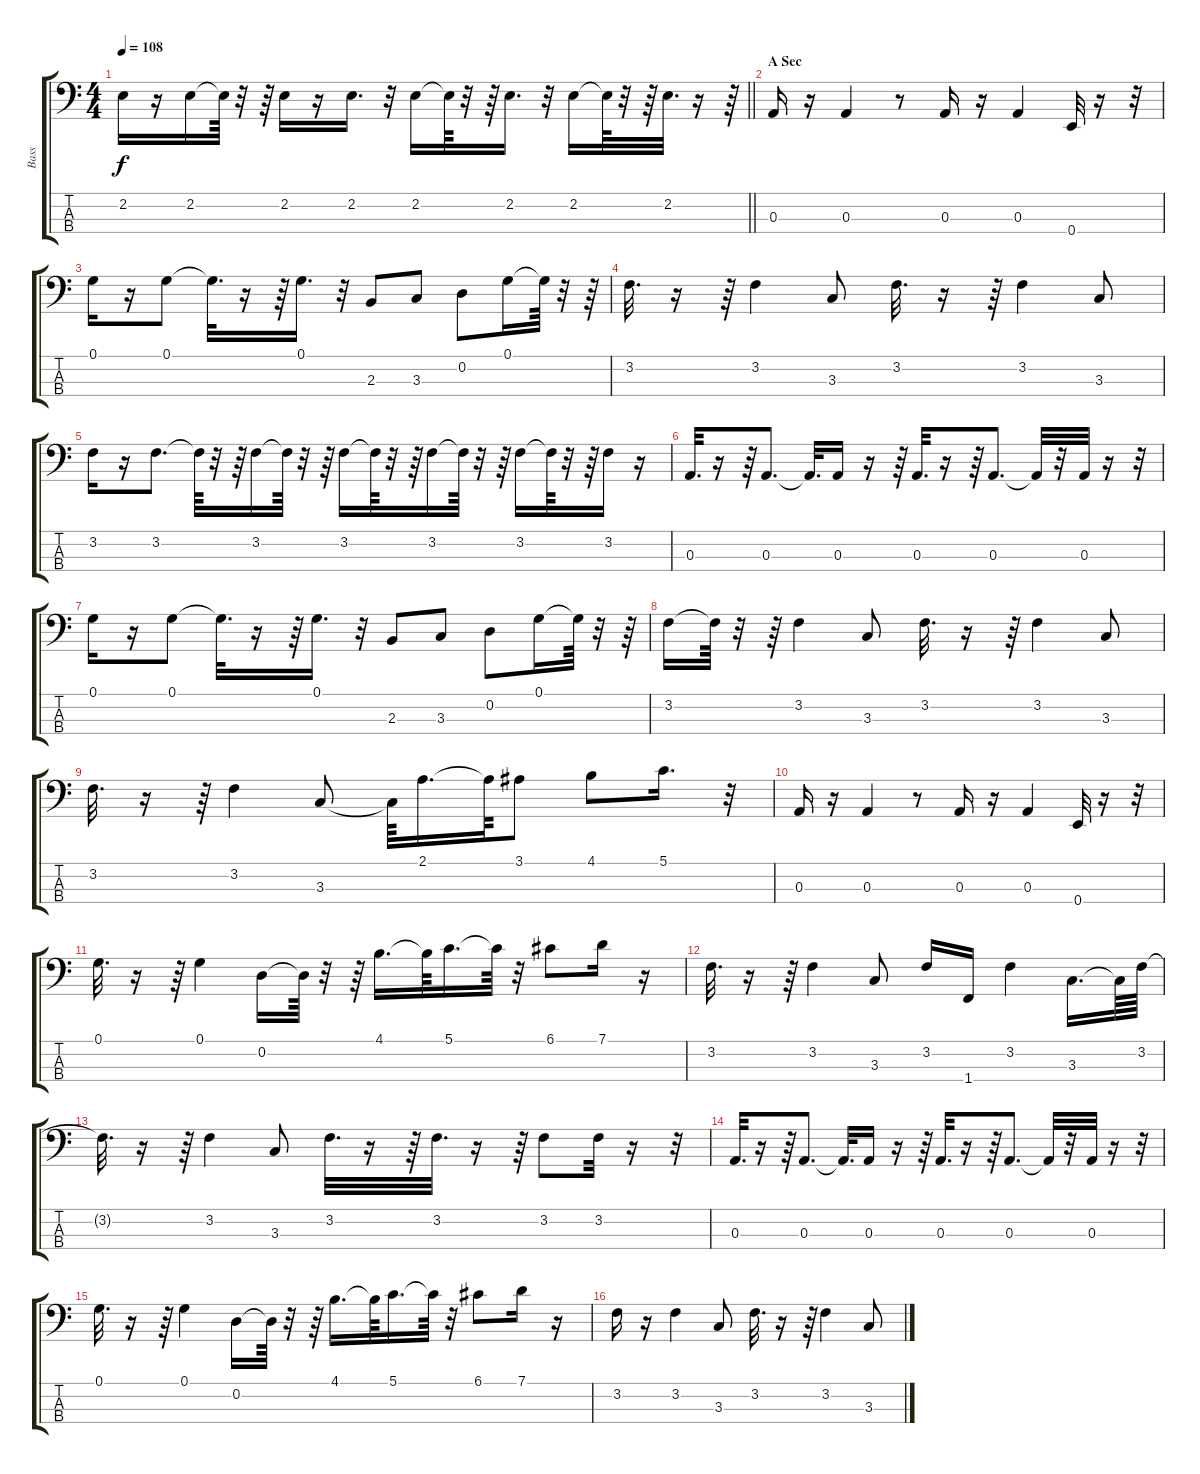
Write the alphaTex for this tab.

\track ("Bass" "Bass") {instrument electricbasspick}
\staff {score tabs}
\tuning (G2 D2 A1 E1) {hide}
\ts (4 4)
\tempo 108
\clef f4
\barLineRight lightlight
\ks c
2.2{t}.16{dy f} r.16 2.2.16 2.2{t}.64 r.32 r.64 2.2.16 r.16 2.2.16{d} r.32 2.2.16 2.2{t}.64 r.32 r.64 2.2.16{d} r.32 2.2.16 2.2{t}.64 r.32 r.64 2.2.32{d} r.16 r.64 |
\section ("" "A Sec")
0.3.16 r.16 0.3.4 r.8 0.3.16 r.16 0.3.4 0.4.32 r.16 r.32 |
0.1.16 r.16 0.1.8 0.1{t}.32{d} r.16 r.64 0.1.16{d} r.32 2.3.8 3.3.8 0.2.8 0.1.16 0.1{t}.64 r.32 r.64 |
3.2.32{d} r.16 r.64 3.2.4 3.3.8 3.2.32{d} r.16 r.64 3.2.4 3.3.8 |
3.2.16 r.16 3.2.8{d} 3.2{t}.64 r.32 r.64 3.2.16 3.2{t}.64 r.32 r.64 3.2.16 3.2{t}.64 r.32 r.64 3.2.16 3.2{t}.64 r.32 r.64 3.2.16 3.2{t}.64 r.32 r.64 3.2.16 r.16 |
0.3.32{d} r.16 r.64 0.3.8{d} 0.3{t}.32{d} 0.3.16 r.16 r.64 0.3.32{d} r.16 r.64 0.3.8{d} 0.3{t}.32 r.32 0.3.32 r.16 r.32 |
0.1.16 r.16 0.1.8 0.1{t}.32{d} r.16 r.64 0.1.16{d} r.32 2.3.8 3.3.8 0.2.8 0.1.16 0.1{t}.64 r.32 r.64 |
3.2.16 3.2{t}.64 r.32 r.64 3.2.4 3.3.8 3.2.32{d} r.16 r.64 3.2.4 3.3.8 |
3.2.32{d} r.16 r.64 3.2.4 3.3.8 3.3{t}.64 2.1.16{d} 2.1{t}.64 3.1.8 4.1.8 5.1.16{d} r.32 |
0.3.16 r.16 0.3.4 r.8 0.3.16 r.16 0.3.4 0.4.32 r.16 r.32 |
0.1.32{d} r.16 r.64 0.1.4 0.2.16 0.2{t}.64 r.32 r.64 4.1.16{d} 4.1{t}.64 5.1.16{d} 5.1{t}.64 r.32 6.1.8 7.1.16 r.16 |
3.2.32{d} r.16 r.64 3.2.4 3.3.8 3.2.16 1.4.16 3.2.4 3.3.16{d} 3.3{t}.64 3.2.64 |
3.2{t}.32{d} r.16 r.64 3.2.4 3.3.8 3.2.32{d} r.16 r.64 3.2.32{d} r.16 r.64 3.2.8 3.2.32 r.16 r.32 |
0.3.32{d} r.16 r.64 0.3.8{d} 0.3{t}.32{d} 0.3.16 r.16 r.64 0.3.32{d} r.16 r.64 0.3.8{d} 0.3{t}.32 r.32 0.3.32 r.16 r.32 |
0.1.32{d} r.16 r.64 0.1.4 0.2.16 0.2{t}.64 r.32 r.64 4.1.16{d} 4.1{t}.64 5.1.16{d} 5.1{t}.64 r.32 6.1.8 7.1.16 r.16 |
3.2.16 r.16 3.2.4 3.3.8 3.2.32{d} r.16 r.64 3.2.4 3.3.8
